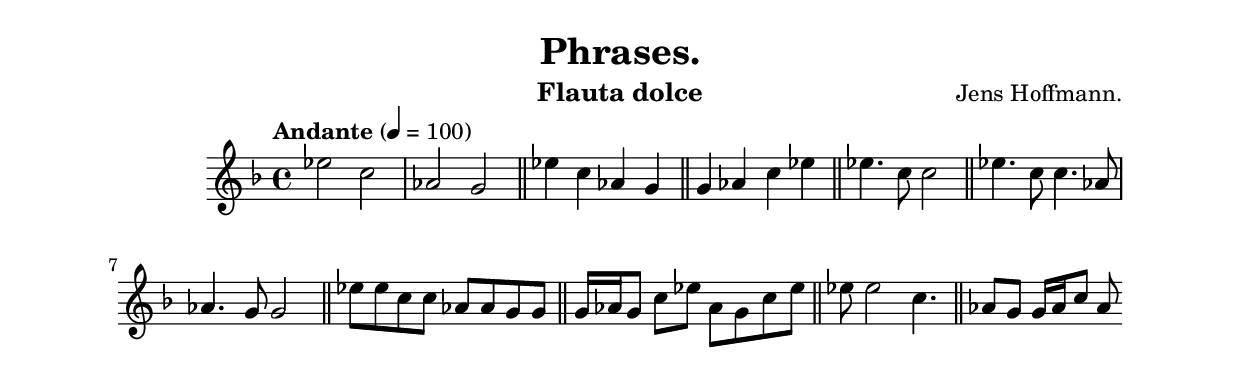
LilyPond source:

\version "2.18.2"

\include "articulate.ly"

\header {
    title = "Phrases."
    composer = "Jens Hoffmann."
    % dedication = "Dedication"
    % subtitle = "Subtitle"
    % subsubtitle = "Subsubtitle"
      % The following fields are evenly spread on one line
      % the field "instrument" also appears on following pages
    instrument = "Flauta dolce"
    % poet = "Poet"
      % The following fields are placed at opposite ends of the same line
    % meter = "Meter"
    % arranger = "Arranger"
      % The following fields are centered at the bottom
    % tagline = "tagline goes at the bottom of the last page"
    % copyright = "copyright goes at the bottom of the first page"
}

\paper {
    top-margin = 2\cm
    left-margin = 2\cm
    right-margin = 2\cm
    between-system-space = 1.5\cm
    between-system-padding = #1
    ragged-bottom=##f
    % ragged-last-bottom=##f
    ragged-right = ##f
}

melody = \relative c' {
    \time 4/4
    \tempo "Andante" 4 = 100
    \key f \major
    es'2 c2 as g \bar "||"
    es'4 c as g  \bar "||"
    g as c es \bar "||"
    es4. c8 c2 \bar "||"
    es4. c8 c4. as8 as4. g8 g2 \bar "||"
    es'8 es c c as as g g \bar "||"
    g16 as g8 c es as,  g c es \bar "||"
    es8 es2 c4. \bar "||"
    as8 g8 g16 as c8 as8
}

structure = {
    \new Staff = "flute"
    <<
    \set Staff.midiInstrument = #"flute"
    \context Voice = "melody" \melody
    >>
}

\score {
    \structure
    \layout {
    }
}

\score {
    \articulate \structure
    \midi {
    }
}

